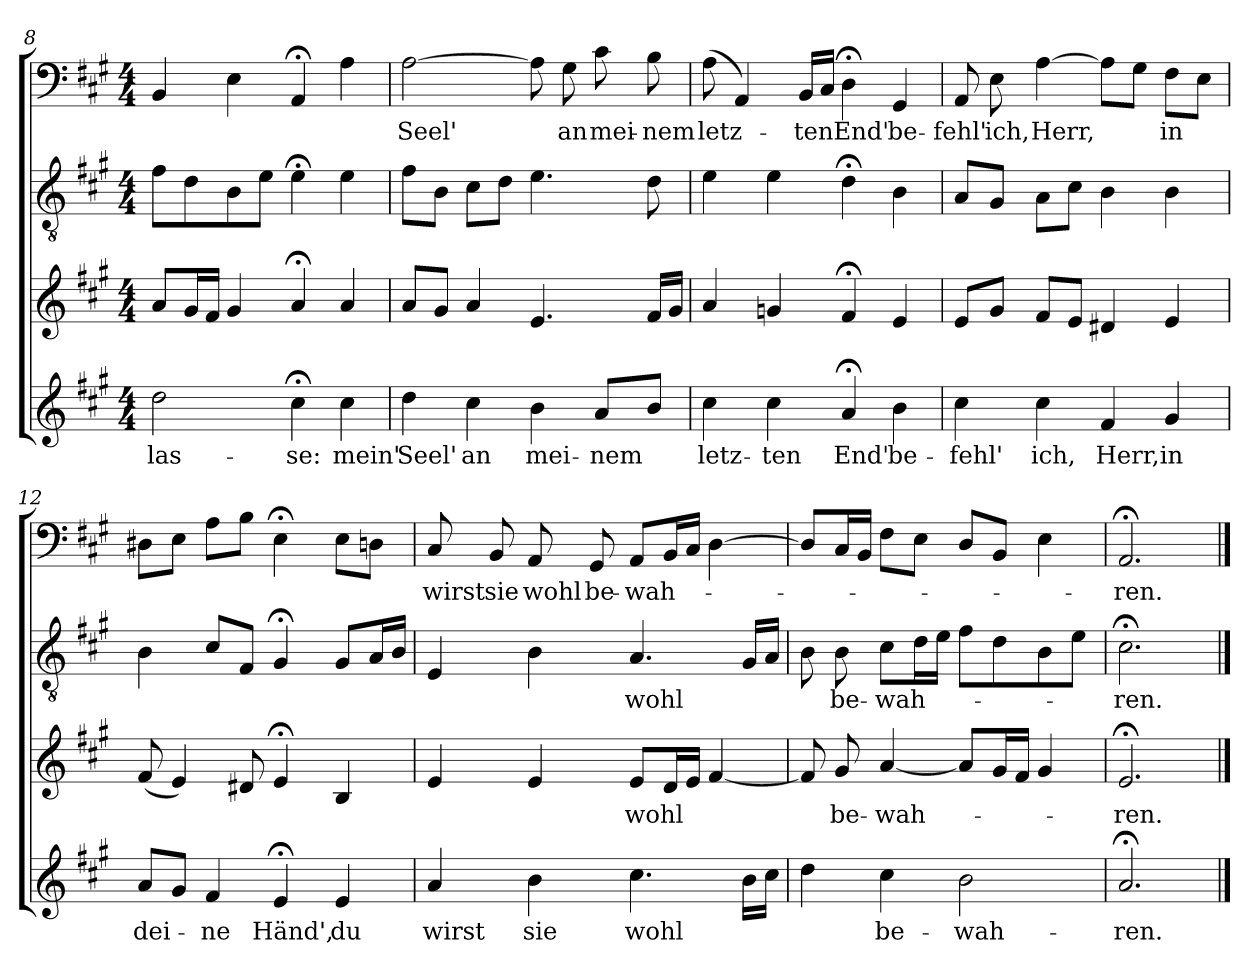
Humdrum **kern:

**kern	**text	**kern	**text	**kern	**text	**kern	**text
*part4	*part4	*part3	*part3	*part2	*part2	*part1	*part1
*staff4	*staff4	*staff3	*staff3	*staff2	*staff2	*staff1	*staff1
*clefG2	*	*clefG2	*	*clefGv2	*	*clefF4	*
*k[f#c#g#]	*	*k[f#c#g#]	*	*k[f#c#g#]	*	*k[f#c#g#]	*
*A:	*	*A:	*	*A:	*	*A:	*
*M4/4	*	*M4/4	*	*M4/4	*	*M4/4	*
=8	=8	=8	=8	=8	=8	=8	=8
2dd\	-las-	8a/L	.	8f#\L	.	4BB/	.
.	.	16g#/L	.	8d\	.	.	.
.	.	16f#/JJ	.	.	.	.	.
.	.	4g#/	.	8B\	.	4E\	.
.	.	.	.	8e\J	.	.	.
4cc#;<\	-se:	4a;</	.	4e;<\	.	4AA;</	.
4cc#\	mein'	4a/	.	4e\	.	4A\	.
=9	=9	=9	=9	=9	=9	=9	=9
4dd\	Seel'	8a/L	.	8f#\L	.	[2A\	Seel'
.	.	8g#/J	.	8B\J	.	.	.
4cc#\	an	4a/	.	8c#\L	.	.	.
.	.	.	.	8d\J	.	.	.
4b\	mei-	4.e/	.	4.e\	.	8A\]	.
.	.	.	.	.	.	8G#\	an
8a/L	-nem	.	.	.	.	8c#\	mei-
8b/J	.	16f#/LL	.	8d\	.	8B\	-nem
.	.	16g#/JJ	.	.	.	.	.
=10	=10	=10	=10	=10	=10	=10	=10
4cc#\	letz-	4a/	.	4e\	.	(8A\	letz-
.	.	.	.	.	.	4AA/)	.
4cc#\	-ten	4gn/	.	4e\	.	.	.
.	.	.	.	.	.	16BB/LL	-ten
.	.	.	.	.	.	16C#/JJ	.
4a;</	End'	4f#;</	.	4d;<\	.	4D;<\	End'
4b\	be-	4e/	.	4B\	.	4GG#/	be-
=11	=11	=11	=11	=11	=11	=11	=11
4cc#\	-fehl'	8e/L	.	8A/L	.	8AA/	-fehl'
.	.	8g#/J	.	8G#/J	.	8E\	ich,
4cc#\	ich,	8f#/L	.	8A\L	.	[4A\	Herr,
.	.	8e/J	.	8c#\J	.	.	.
4f#/	Herr,	4d#X/	.	4B\	.	8A\L]	.
.	.	.	.	.	.	8G#\J	.
4g#/	in	4e/	.	4B\	.	8F#\L	in
.	.	.	.	.	.	8E\J	.
=12	=12	=12	=12	=12	=12	=12	=12
8a/L	dei-	(8f#/	.	4B\	.	8D#X\L	.
8g#/J	.	4e/)	.	.	.	8E\J	.
4f#/	-ne	.	.	8c#/L	.	8A\L	.
.	.	8d#X/	.	8F#/J	.	8B\J	.
4e;</	Händ',	4e;</	.	4G#;</	.	4E;<\	.
4e/	du	4B/	.	8G#/L	.	8E\L	.
.	.	.	.	16A/L	.	8Dn\J	.
.	.	.	.	16B/JJ	.	.	.
=13	=13	=13	=13	=13	=13	=13	=13
4a/	wirst	4e/	.	4E/	.	8C#/	wirst
.	.	.	.	.	.	8BB/	sie
4b\	sie	4e/	.	4B\	.	8AA/	wohl
.	.	.	.	.	.	8GG#/	be-
4.cc#\	wohl	8e/L	wohl	4.A/	wohl	8AA/L	-wah-
.	.	16d/L	.	.	.	16BB/L	.
.	.	16e/JJ	.	.	.	16C#/JJ	.
.	.	[4f#/	.	.	.	[4D\	.
16b\LL	.	.	.	16G#/LL	.	.	.
16cc#\JJ	.	.	.	16A/JJ	.	.	.
=14	=14	=14	=14	=14	=14	=14	=14
4dd\	.	8f#/]	.	8B\	.	8D/L]	.
.	.	8g#/	be-	8B\	be-	16C#/L	.
.	.	.	.	.	.	16BB/JJ	.
4cc#\	be-	[4a/	-wah-	8c#\L	-wah-	8F#\L	.
.	.	.	.	16d\L	.	8E\J	.
.	.	.	.	16e\JJ	.	.	.
2b\	-wah-	8a/L]	.	8f#\L	.	8D/L	.
.	.	16g#/L	.	8d\	.	8BB/J	.
.	.	16f#/JJ	.	.	.	.	.
.	.	4g#/	.	8B\	.	4E\	.
.	.	.	.	8e\J	.	.	.
=15	=15	=15	=15	=15	=15	=15	=15
2.a;</	-ren.	2.e;</	-ren.	2.c#;<\	-ren.	2.AA;</	-ren.
==	==	==	==	==	==	==	==
*-	*-	*-	*-	*-	*-	*-	*-
